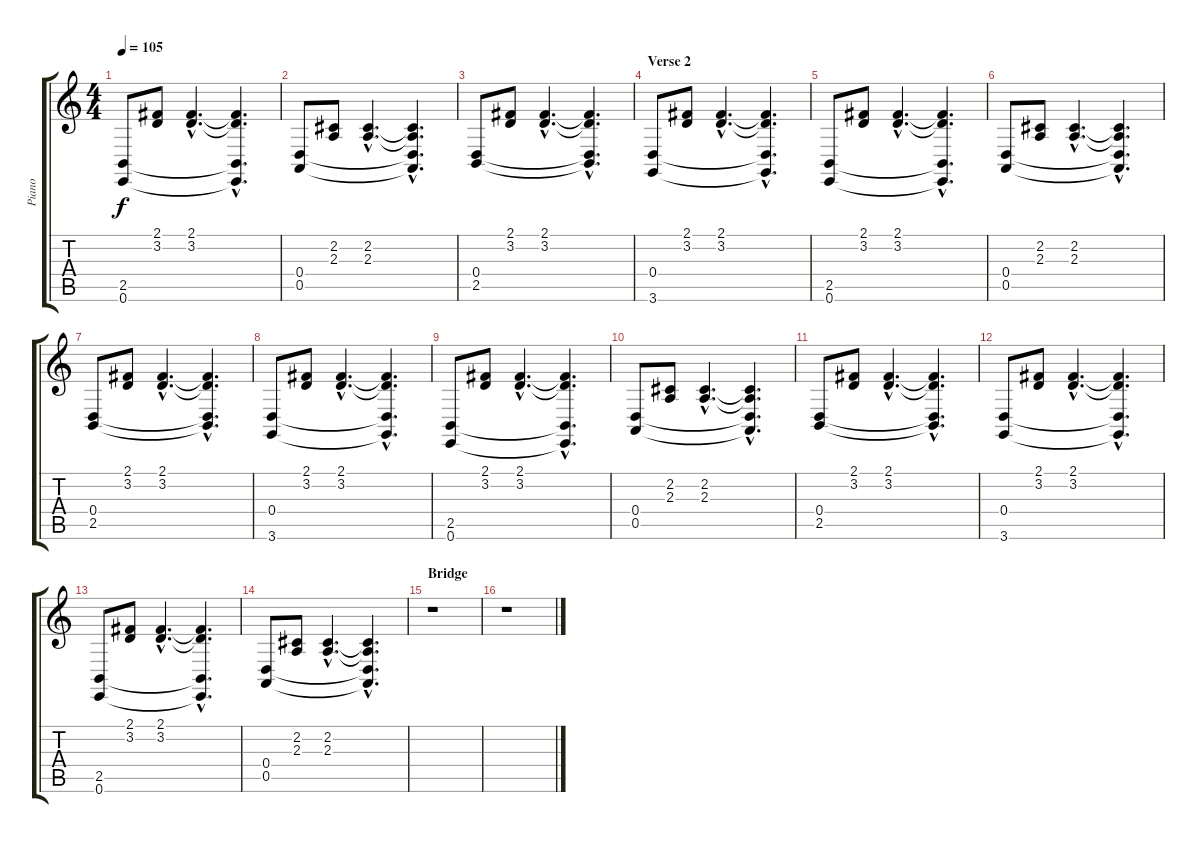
\track ("Piano" "Piano") {instrument electricpiano2}
\staff {score tabs}
\tuning (E4 B3 G3 D3 A2 E2) {hide}
\ts (4 4)
\tempo 105
\clef g2
\ks c
(2.5 0.6).8{dy f} (2.1 3.2).8 (2.1{hac} 3.2{hac}).4{d} (2.1{hac t} 3.2{hac t} 2.5{hac t} 0.6{hac t}).4{d} |
(0.4 0.5).8 (2.2 2.3).8 (2.2{hac} 2.3{hac}).4{d} (2.2{hac t} 2.3{hac t} 0.4{hac t} 0.5{hac t}).4{d} |
(0.4 2.5).8 (2.1 3.2).8 (2.1{hac} 3.2{hac}).4{d} (2.1{hac t} 3.2{hac t} 0.4{hac t} 2.5{hac t}).4{d} |
\section ("" "Verse 2")
(0.4 3.6).8 (2.1 3.2).8 (2.1{hac} 3.2{hac}).4{d} (2.1{hac t} 3.2{hac t} 0.4{hac t} 3.6{hac t}).4{d} |
(2.5 0.6).8 (2.1 3.2).8 (2.1{hac} 3.2{hac}).4{d} (2.1{hac t} 3.2{hac t} 2.5{hac t} 0.6{hac t}).4{d} |
(0.4 0.5).8 (2.2 2.3).8 (2.2{hac} 2.3{hac}).4{d} (2.2{hac t} 2.3{hac t} 0.4{hac t} 0.5{hac t}).4{d} |
(0.4 2.5).8 (2.1 3.2).8 (2.1{hac} 3.2{hac}).4{d} (2.1{hac t} 3.2{hac t} 0.4{hac t} 2.5{hac t}).4{d} |
(0.4 3.6).8 (2.1 3.2).8 (2.1{hac} 3.2{hac}).4{d} (2.1{hac t} 3.2{hac t} 0.4{hac t} 3.6{hac t}).4{d} |
(2.5 0.6).8 (2.1 3.2).8 (2.1{hac} 3.2{hac}).4{d} (2.1{hac t} 3.2{hac t} 2.5{hac t} 0.6{hac t}).4{d} |
(0.4 0.5).8 (2.2 2.3).8 (2.2{hac} 2.3{hac}).4{d} (2.2{hac t} 2.3{hac t} 0.4{hac t} 0.5{hac t}).4{d} |
(0.4 2.5).8 (2.1 3.2).8 (2.1{hac} 3.2{hac}).4{d} (2.1{hac t} 3.2{hac t} 0.4{hac t} 2.5{hac t}).4{d} |
(0.4 3.6).8 (2.1 3.2).8 (2.1{hac} 3.2{hac}).4{d} (2.1{hac t} 3.2{hac t} 0.4{hac t} 3.6{hac t}).4{d} |
(2.5 0.6).8 (2.1 3.2).8 (2.1{hac} 3.2{hac}).4{d} (2.1{hac t} 3.2{hac t} 2.5{hac t} 0.6{hac t}).4{d} |
(0.4 0.5).8 (2.2 2.3).8 (2.2{hac} 2.3{hac}).4{d} (2.2{hac t} 2.3{hac t} 0.4{hac t} 0.5{hac t}).4{d} |
\section ("" "Bridge")
r.1 |
r.1
